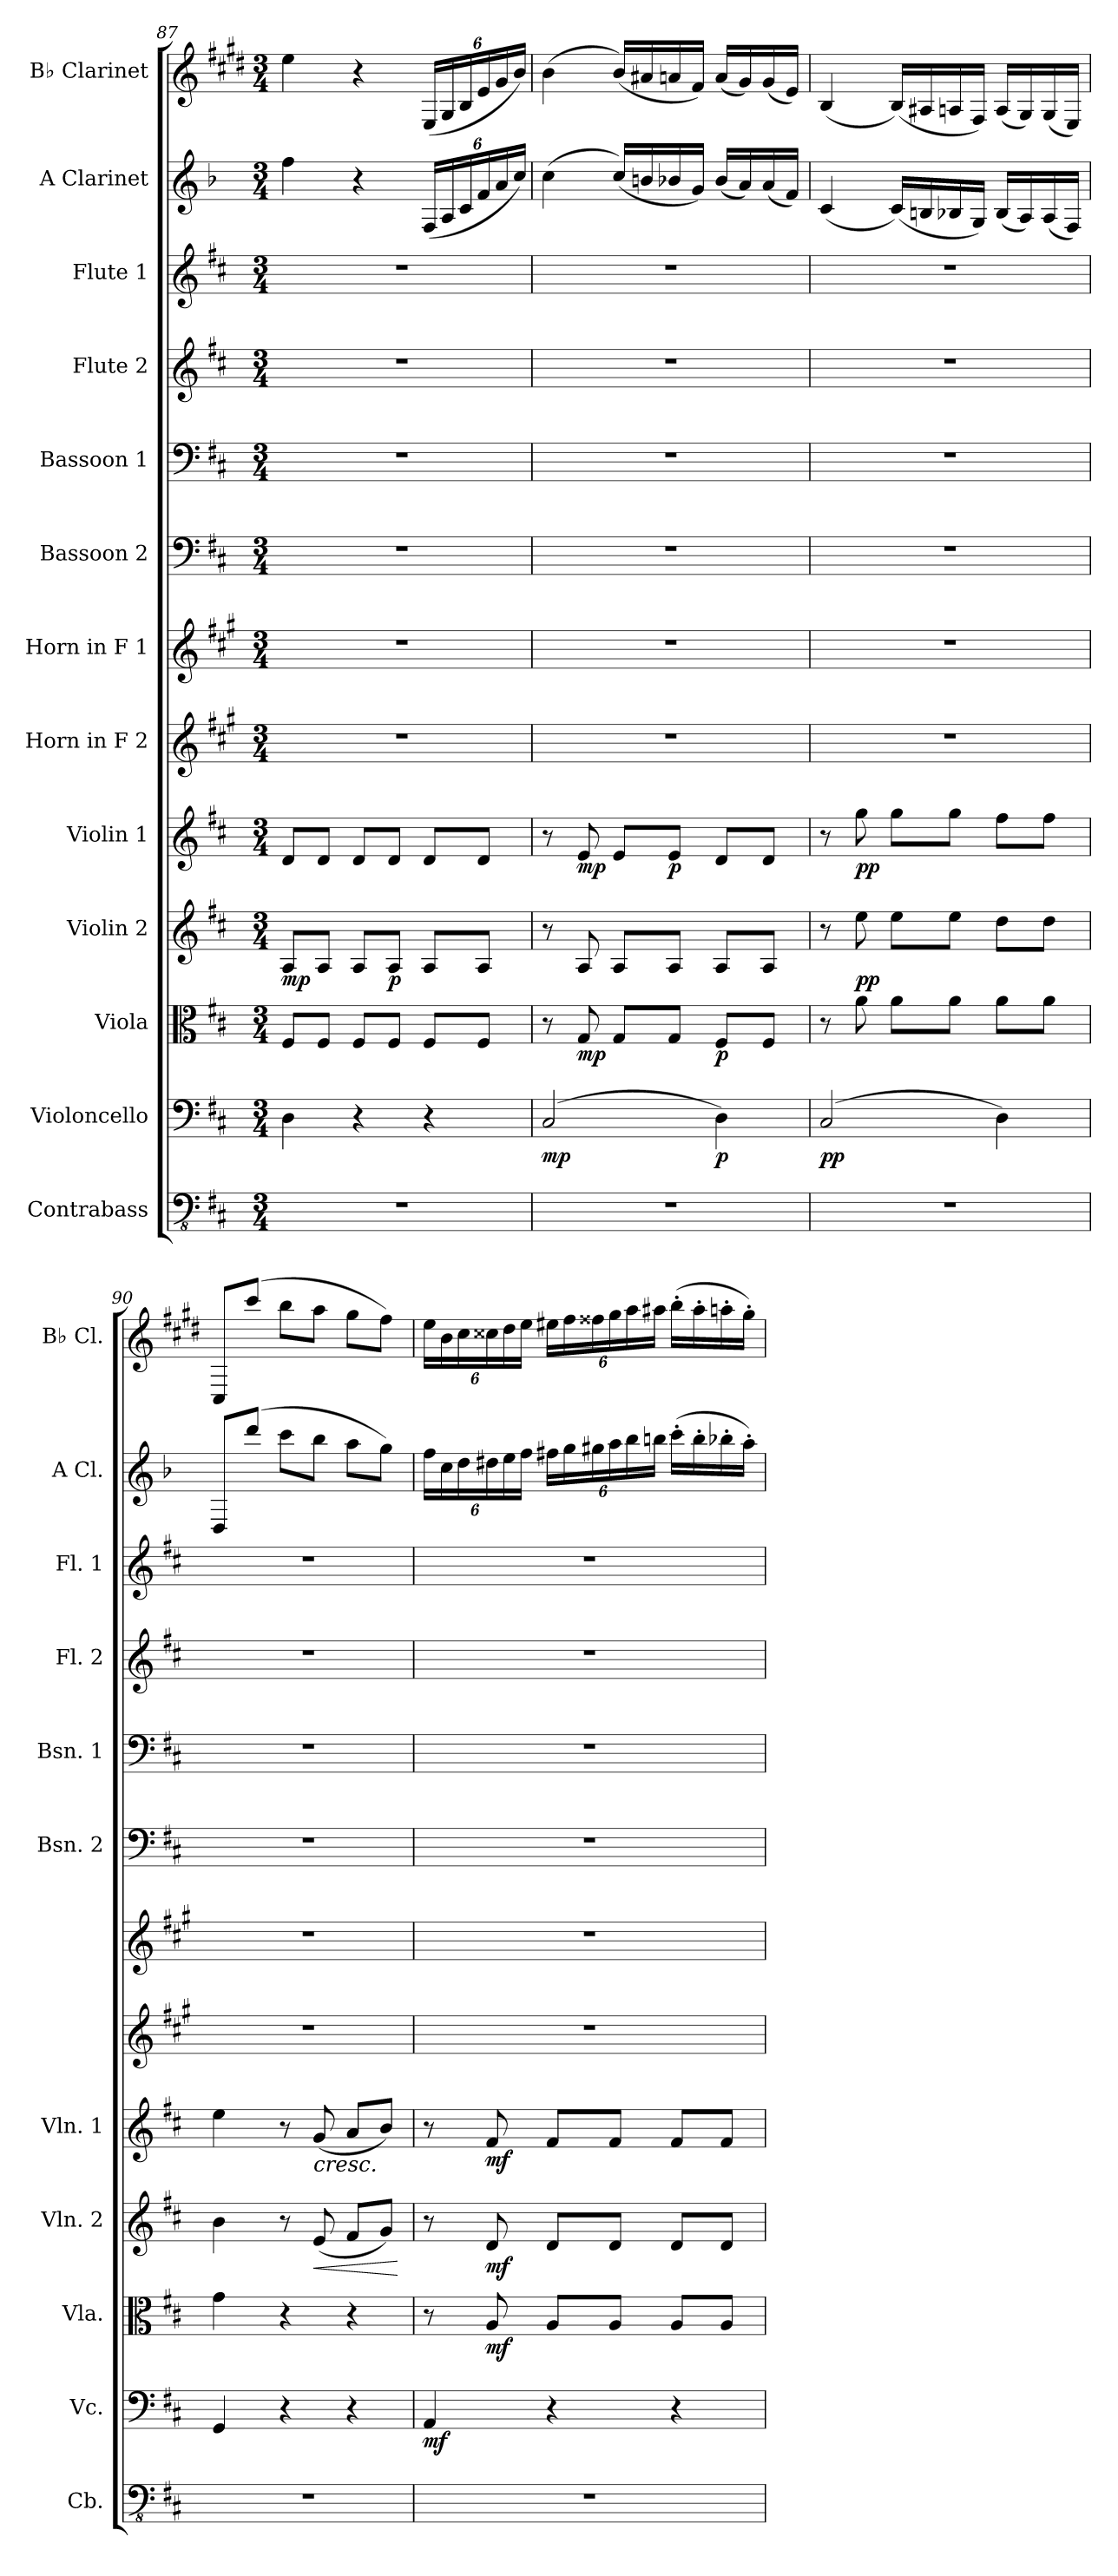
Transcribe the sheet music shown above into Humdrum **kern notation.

**kern	**kern	**dynam	**kern	**dynam	**kern	**dynam	**kern	**dynam	**kern	**kern	**kern	**kern	**kern	**kern	**kern	**kern
*part13	*part12	*part12	*part11	*part11	*part10	*part10	*part9	*part9	*part8	*part7	*part6	*part5	*part4	*part3	*part2	*part1
*staff13	*staff12	*staff12	*staff11	*staff11	*staff10	*staff10	*staff9	*staff9	*staff8	*staff7	*staff6	*staff5	*staff4	*staff3	*staff2	*staff1
*I"Contrabass	*I"Violoncello	*	*I"Viola	*	*I"Violin 2	*	*I"Violin 1	*	*I"Horn in F 2	*I"Horn in F 1	*I"Bassoon 2	*I"Bassoon 1	*I"Flute 2	*I"Flute 1	*I"A Clarinet	*I"B♭ Clarinet
*I'Cb.	*I'Vc.	*	*I'Vla.	*	*I'Vln. 2	*	*I'Vln. 1	*	*	*	*I'Bsn. 2	*I'Bsn. 1	*I'Fl. 2	*I'Fl. 1	*I'A Cl.	*I'B♭ Cl.
*clefFv4	*clefF4	*	*clefC3	*	*clefG2	*	*clefG2	*	*clefG2	*clefG2	*clefF4	*clefF4	*clefG2	*clefG2	*clefG2	*clefG2
*ITrd7c12	*	*	*	*	*	*	*	*	*ITrd4c7	*ITrd4c7	*	*	*	*	*ITrd2c3	*ITrd1c2
*k[f#c#]	*k[f#c#]	*	*k[f#c#]	*	*k[f#c#]	*	*k[f#c#]	*	*k[f#c#]	*k[f#c#]	*k[f#c#]	*k[f#c#]	*k[f#c#]	*k[f#c#]	*k[f#c#]	*k[f#c#]
*M3/4	*M3/4	*	*M3/4	*	*M3/4	*	*M3/4	*	*M3/4	*M3/4	*M3/4	*M3/4	*M3/4	*M3/4	*M3/4	*M3/4
=87	=87	=87	=87	=87	=87	=87	=87	=87	=87	=87	=87	=87	=87	=87	=87	=87
!	!	!	!	!	!	!LO:DY:b	!	!	!	!	!	!	!	!	!	!
2.r	4D\	.	8F#/L	.	8A/L	mp	8d/L	.	2.r	2.r	2.r	2.r	2.r	2.r	4dd\	4dd\
.	.	.	8F#/J	.	8A/J	.	8d/J	.	.	.	.	.	.	.	.	.
.	4r	.	8F#/L	.	8A/L	.	8d/L	.	.	.	.	.	.	.	4r	4r
!	!	!	!	!	!	!LO:DY:b	!	!	!	!	!	!	!	!	!	!
.	.	.	8F#/J	.	8A/J	p	8d/J	.	.	.	.	.	.	.	.	.
*	*	*	*	*	*	*	*	*	*	*	*	*	*	*	*Xbrackettup	*Xbrackettup
.	4r	.	8F#/L	.	8A/L	.	8d/L	.	.	.	.	.	.	.	(<24D/LL	(<24D/LL
.	.	.	.	.	.	.	.	.	.	.	.	.	.	.	24F#/	24F#/
.	.	.	.	.	.	.	.	.	.	.	.	.	.	.	24A/	24A/
.	.	.	8F#/J	.	8A/J	.	8d/J	.	.	.	.	.	.	.	24d/	24d/
.	.	.	.	.	.	.	.	.	.	.	.	.	.	.	24f#/	24f#/
.	.	.	.	.	.	.	.	.	.	.	.	.	.	.	24a/JJ)	24a/JJ)
!!LO:PB:g=z
=88	=88	=88	=88	=88	=88	=88	=88	=88	=88	=88	=88	=88	=88	=88	=88	=88
!	!	!LO:DY:b	!	!	!	!	!	!	!	!	!	!	!	!	!	!
2.r	(>2C#/	mp	8r	.	8r	.	8r	.	2.r	2.r	2.r	2.r	2.r	2.r	(>4a\	(>4a\
!	!	!	!	!LO:DY:b	!	!	!	!LO:DY:b	!	!	!	!	!	!	!	!
.	.	.	8G/	mp	8A/	.	8e/	mp	.	.	.	.	.	.	.	.
.	.	.	8G/L	.	8A/L	.	8e/L	.	.	.	.	.	.	.	(<16a/LL)	(<16a/LL)
.	.	.	.	.	.	.	.	.	.	.	.	.	.	.	16g#X/	16g#X/
!	!	!	!	!	!	!	!	!LO:DY:b	!	!	!	!	!	!	!	!
.	.	.	8G/J	.	8A/J	.	8e/J	p	.	.	.	.	.	.	16gn/	16gn/
.	.	.	.	.	.	.	.	.	.	.	.	.	.	.	16e/JJ)	16e/JJ)
!	!	!LO:DY:b	!	!LO:DY:b	!	!	!	!	!	!	!	!	!	!	!	!
.	4D\)	p	8F#/L	p	8A/L	.	8d/L	.	.	.	.	.	.	.	(<16g/LL	(<16g/LL
.	.	.	.	.	.	.	.	.	.	.	.	.	.	.	16f#/)	16f#/)
.	.	.	8F#/J	.	8A/J	.	8d/J	.	.	.	.	.	.	.	(<16f#/	(<16f#/
.	.	.	.	.	.	.	.	.	.	.	.	.	.	.	16d/JJ)	16d/JJ)
=89	=89	=89	=89	=89	=89	=89	=89	=89	=89	=89	=89	=89	=89	=89	=89	=89
!	!	!LO:DY:b	!	!	!	!	!	!	!	!	!	!	!	!	!	!
2.r	(>2C#/	pp	8r	.	8r	.	8r	.	2.r	2.r	2.r	2.r	2.r	2.r	(<4A/	(<4A/
!	!	!	!	!	!	!LO:DY:b	!	!LO:DY:b	!	!	!	!	!	!	!	!
.	.	.	8a\	.	8ee\	pp	8gg\	pp	.	.	.	.	.	.	.	.
.	.	.	8a\L	.	8ee\L	.	8gg\L	.	.	.	.	.	.	.	(<16A/LL)	(<16A/LL)
.	.	.	.	.	.	.	.	.	.	.	.	.	.	.	16G#X/	16G#X/
.	.	.	8a\J	.	8ee\J	.	8gg\J	.	.	.	.	.	.	.	16Gn/	16Gn/
.	.	.	.	.	.	.	.	.	.	.	.	.	.	.	16E/JJ)	16E/JJ)
.	4D\)	.	8a\L	.	8dd\L	.	8ff#\L	.	.	.	.	.	.	.	(<16G/LL	(<16G/LL
.	.	.	.	.	.	.	.	.	.	.	.	.	.	.	16F#/)	16F#/)
.	.	.	8a\J	.	8dd\J	.	8ff#\J	.	.	.	.	.	.	.	(<16F#/	(<16F#/
.	.	.	.	.	.	.	.	.	.	.	.	.	.	.	16D/JJ)	16D/JJ)
=90	=90	=90	=90	=90	=90	=90	=90	=90	=90	=90	=90	=90	=90	=90	=90	=90
2.r	4GG/	.	4g\	.	4b\	.	4ee\	.	2.r	2.r	2.r	2.r	2.r	2.r	8BB/L	8BB/L
.	.	.	.	.	.	.	.	.	.	.	.	.	.	.	(>8bb/J	(>8bb/J
.	4r	.	4r	.	8r	.	8r	.	.	.	.	.	.	.	8aa\L	8aa\L
!	!	!	!	!	!	!	!LO:TX:b:i:t=cresc.	!	!	!	!	!	!	!	!	!
!	!	!	!	!	!	!LO:HP:b	!	!	!	!	!	!	!	!	!	!
.	.	.	.	.	(<8e/	<	(<8g/	.	.	.	.	.	.	.	8gg\J	8gg\J
.	4r	.	4r	.	8f#/L	.	8a/L	.	.	.	.	.	.	.	8ff#\L	8ff#\L
.	.	.	.	.	8g/J)	.	8b/J)	.	.	.	.	.	.	.	8ee\J)	8ee\J)
.	.	.	.	.	.	[	.	.	.	.	.	.	.	.	.	.
!!LO:PB:g=z
=91	=91	=91	=91	=91	=91	=91	=91	=91	=91	=91	=91	=91	=91	=91	=91	=91
!	!	!LO:DY:b	!	!	!	!	!	!	!	!	!	!	!	!	!	!
2.r	4AA/	mf	8r	.	8r	.	8r	.	2.r	2.r	2.r	2.r	2.r	2.r	24dd\LL	24dd\LL
.	.	.	.	.	.	.	.	.	.	.	.	.	.	.	24a\	24a\
.	.	.	.	.	.	.	.	.	.	.	.	.	.	.	24b\	24b\
!	!	!	!	!LO:DY:b	!	!LO:DY:b	!	!LO:DY:b	!	!	!	!	!	!	!	!
.	.	.	8A/	mf	8d/	mf	8f#/	mf	.	.	.	.	.	.	24b#X\	24b#X\
.	.	.	.	.	.	.	.	.	.	.	.	.	.	.	24cc#\	24cc#\
.	.	.	.	.	.	.	.	.	.	.	.	.	.	.	24dd\JJ	24dd\JJ
.	4r	.	8A/L	.	8d/L	.	8f#/L	.	.	.	.	.	.	.	24dd#X\LL	24dd#X\LL
.	.	.	.	.	.	.	.	.	.	.	.	.	.	.	24ee\	24ee\
.	.	.	.	.	.	.	.	.	.	.	.	.	.	.	24ee#X\	24ee#X\
.	.	.	8A/J	.	8d/J	.	8f#/J	.	.	.	.	.	.	.	24ff#\	24ff#\
.	.	.	.	.	.	.	.	.	.	.	.	.	.	.	24gg\	24gg\
.	.	.	.	.	.	.	.	.	.	.	.	.	.	.	24gg#X\JJ	24gg#X\JJ
.	4r	.	8A/L	.	8d/L	.	8f#/L	.	.	.	.	.	.	.	(>16aa'\LL	(>16aa'\LL
.	.	.	.	.	.	.	.	.	.	.	.	.	.	.	16gg#'\	16gg#'\
.	.	.	8A/J	.	8d/J	.	8f#/J	.	.	.	.	.	.	.	16ggn'\	16ggn'\
.	.	.	.	.	.	.	.	.	.	.	.	.	.	.	16ff#'\JJ)	16ff#'\JJ)
=	=	=	=	=	=	=	=	=	=	=	=	=	=	=	=	=
*-	*-	*-	*-	*-	*-	*-	*-	*-	*-	*-	*-	*-	*-	*-	*-	*-
